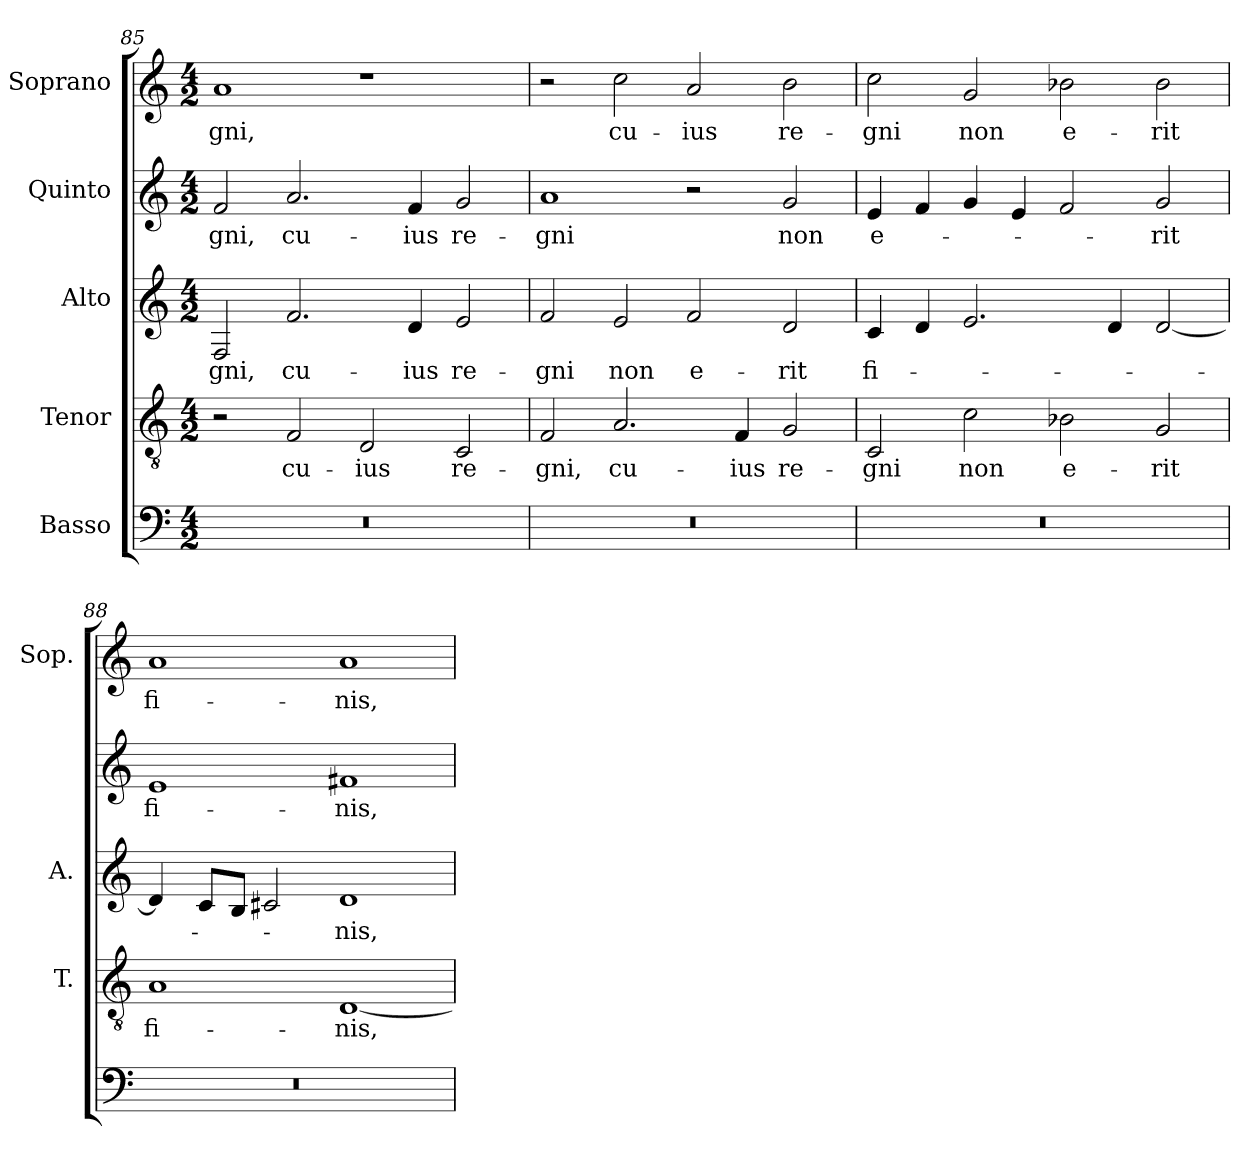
**kern	**kern	**text	**kern	**text	**kern	**text	**kern	**text
*part5	*part4	*part4	*part3	*part3	*part2	*part2	*part1	*part1
*staff5	*staff4	*staff4	*staff3	*staff3	*staff2	*staff2	*staff1	*staff1
*I"Basso	*I"Tenor	*	*I"Alto	*	*I"Quinto	*	*I"Soprano	*
*	*I'T.	*	*I'A.	*	*	*	*I'Sop.	*
*clefF4	*clefGv2	*	*clefG2	*	*clefG2	*	*clefG2	*
*	*ITrd7c12	*	*	*	*	*	*	*
*k[]	*k[]	*	*k[]	*	*k[]	*	*k[]	*
*C:	*C:	*	*C:	*	*C:	*	*C:	*
*M4/2	*M4/2	*	*M4/2	*	*M4/2	*	*M4/2	*
=85	=85	=85	=85	=85	=85	=85	=85	=85
!LO:N:vis=1	!	!	!	!	!	!	!	!
!	!	!	!	!LO:LY:b:color=#000000	!	!	!	!
!	!	!	!	!	!	!LO:LY:b:color=#000000	!	!
!	!	!	!	!	!	!	!	!LO:LY:b:color=#000000
0r	2r	.	2Fi/	-gni,	2fi/	-gni,	1ai	-gni,
!	!	!LO:LY:b:color=#000000	!	!	!	!	!	!
!	!	!	!	!LO:LY:b:color=#000000	!	!	!	!
!	!	!	!	!	!	!LO:LY:b:color=#000000	!	!
.	2FFi/	cu-	2.fi/	cu-	2.ai/	cu-	.	.
!	!	!LO:LY:b:color=#000000	!	!	!	!	!	!
.	2DDi/	-ius	.	.	.	.	1r	.
!	!	!	!	!LO:LY:b:color=#000000	!	!	!	!
!	!	!	!	!	!	!LO:LY:b:color=#000000	!	!
.	.	.	4di/	-ius	4fi/	-ius	.	.
!	!	!LO:LY:b:color=#000000	!	!	!	!	!	!
!	!	!	!	!LO:LY:b:color=#000000	!	!	!	!
!	!	!	!	!	!	!LO:LY:b:color=#000000	!	!
.	2CCi/	re-	2ei/	re-	2gi/	re-	.	.
=86	=86	=86	=86	=86	=86	=86	=86	=86
!LO:N:vis=1	!	!	!	!	!	!	!	!
!	!	!LO:LY:b:color=#000000	!	!	!	!	!	!
!	!	!	!	!LO:LY:b:color=#000000	!	!	!	!
!	!	!	!	!	!	!LO:LY:b:color=#000000	!	!
0r	2FFi/	-gni,	2fi/	-gni	1ai	-gni	2r	.
!	!	!LO:LY:b:color=#000000	!	!	!	!	!	!
!	!	!	!	!LO:LY:b:color=#000000	!	!	!	!
!	!	!	!	!	!	!	!	!LO:LY:b:color=#000000
.	2.AAi/	cu-	2ei/	non	.	.	2cci\	cu-
!	!	!	!	!LO:LY:b:color=#000000	!	!	!	!
!	!	!	!	!	!	!	!	!LO:LY:b:color=#000000
.	.	.	2fi/	e-	2r	.	2ai/	-ius
!	!	!LO:LY:b:color=#000000	!	!	!	!	!	!
.	4FFi/	-ius	.	.	.	.	.	.
!	!	!LO:LY:b:color=#000000	!	!	!	!	!	!
!	!	!	!	!LO:LY:b:color=#000000	!	!	!	!
!	!	!	!	!	!	!LO:LY:b:color=#000000	!	!
!	!	!	!	!	!	!	!	!LO:LY:b:color=#000000
.	2GGi/	re-	2di/	-rit	2gi/	non	2bi\	re-
=87	=87	=87	=87	=87	=87	=87	=87	=87
!LO:N:vis=1	!	!	!	!	!	!	!	!
!	!	!LO:LY:b:color=#000000	!	!	!	!	!	!
!	!	!	!	!LO:LY:b:color=#000000	!	!	!	!
!	!	!	!	!	!	!LO:LY:b:color=#000000	!	!
!	!	!	!	!	!	!	!	!LO:LY:b:color=#000000
0r	2CCi/	-gni	4ci/	fi-	4ei/	e-	2cci\	-gni
.	.	.	4di/	.	4fi/	.	.	.
!	!	!LO:LY:b:color=#000000	!	!	!	!	!	!
!	!	!	!	!	!	!	!	!LO:LY:b:color=#000000
.	2Ci\	non	2.ei/	.	4gi/	.	2gi/	non
.	.	.	.	.	4ei/	.	.	.
!	!	!LO:LY:b:color=#000000	!	!	!	!	!	!
!	!	!	!	!	!	!	!	!LO:LY:b:color=#000000
.	2BB-Xi\	e-	.	.	2fi/	.	2b-Xi\	e-
.	.	.	4di/	.	.	.	.	.
!	!	!LO:LY:b:color=#000000	!	!	!	!	!	!
!	!	!	!	!	!	!LO:LY:b:color=#000000	!	!
!	!	!	!	!	!	!	!	!LO:LY:b:color=#000000
.	2GGi/	-rit	[2di/	.	2gi/	-rit	2b-i\	-rit
!!LO:PB:g=z
=88	=88	=88	=88	=88	=88	=88	=88	=88
!LO:N:vis=1	!	!	!	!	!	!	!	!
!	!	!LO:LY:b:color=#000000	!	!	!	!	!	!
!	!	!	!	!	!	!LO:LY:b:color=#000000	!	!
!	!	!	!	!	!	!	!	!LO:LY:b:color=#000000
0r	1AAi	fi-	4di/]	.	1ei	fi-	1ai	fi-
.	.	.	8ci/L	.	.	.	.	.
.	.	.	8Bi/J	.	.	.	.	.
.	.	.	2c#Xi/	.	.	.	.	.
!	!	!LO:LY:b:color=#000000	!	!	!	!	!	!
!	!	!	!	!LO:LY:b:color=#000000	!	!	!	!
!	!	!	!	!	!	!LO:LY:b:color=#000000	!	!
!	!	!	!	!	!	!	!	!LO:LY:b:color=#000000
.	[1DDi	-nis,	1di	-nis,	1f#Xi	-nis,	1ai	-nis,
=	=	=	=	=	=	=	=	=
*-	*-	*-	*-	*-	*-	*-	*-	*-
